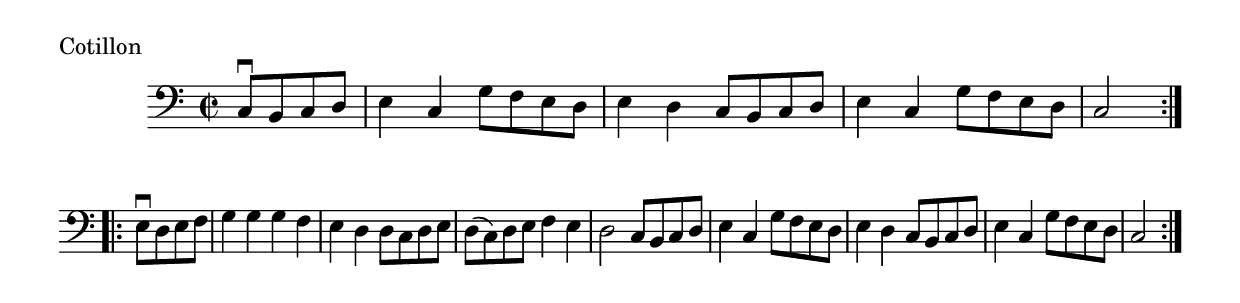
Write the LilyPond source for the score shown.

\version "2.18.2"

\score {
  <<
    \new Staff = "celloI" \with { midiInstrument = #"cello" }

    \relative c {
      \clef bass
      \key c \major
      \time 2/2

      \partial 2
      \repeat volta 2 {
        c8\downbow b c d  | %01 
        e4 c g'8 f e d    | %02
        e4 d c8 b c d     | %03
        e4 c g'8 f e d    | %04
        c2 \break           %05
      }
      \partial 2
      \repeat volta 2 {
        e8\downbow d e f  | %06
        g4 g g f          | %07
        e4 d d8 c d e     | %08
        d8( c) d e f4 e   | %09
        d2 c8 b c d       | %10
        e4 c g'8 f e d    | %11
        e4 d c8 b c d     | %12
        e4 c g'8 f e d    | %13
        c2                  %14
      }  
    }

  >>
  \layout {}
  \midi {}
  \header {
    composer = "Esprit Philippe Chédeville (1696 - 1762)"
    piece = "Cotillon"
    opus = ""
  }
}
